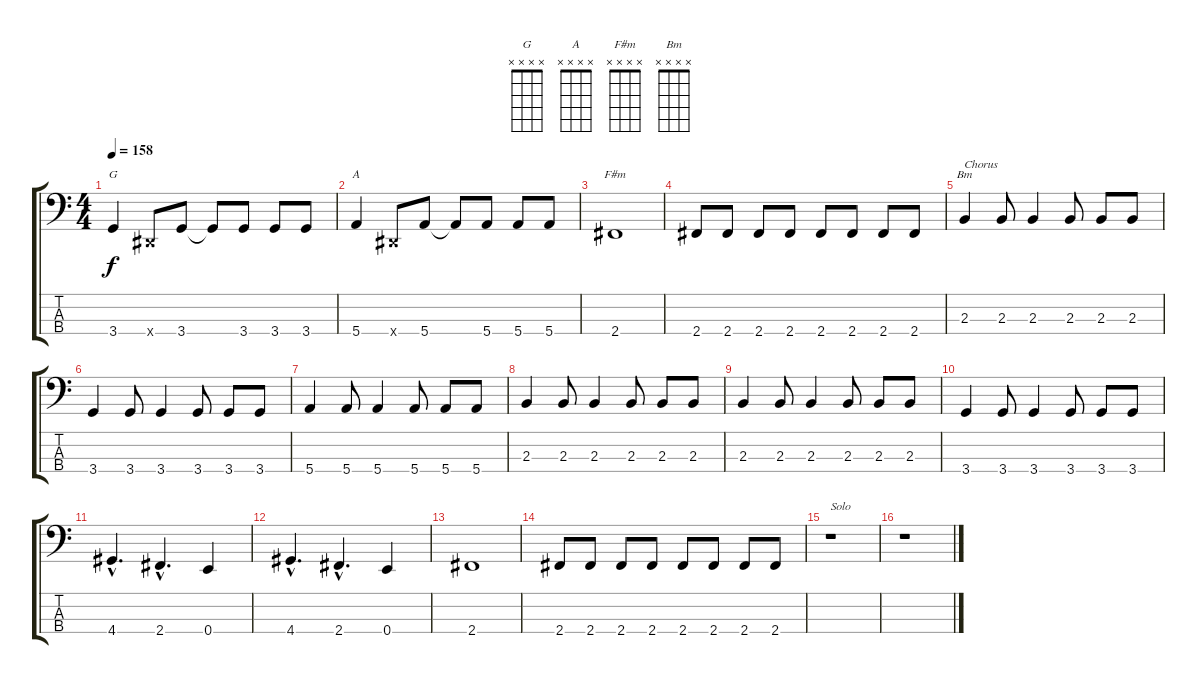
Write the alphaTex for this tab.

\track "" {instrument electricbassfinger}
\staff {score tabs}
\tuning (G2 D2 A1 E1) {hide}
\chord ("G" x x x x) {firstfret 0}
\chord ("A" x x x x) {firstfret 0}
\chord ("F#m" x x x x) {firstfret 0}
\chord ("Bm" x x x x) {firstfret 0}
\ts (4 4)
\tempo 158
\clef f4
\ks c
3.4.4{ch "G" dy f} -1.4{x}.8 3.4.8 3.4{t}.8 3.4.8 3.4.8 3.4.8 |
5.4.4{ch "A"} -1.4{x}.8 5.4.8 5.4{t}.8 5.4.8 5.4.8 5.4.8 |
2.4.1{ch "F#m"} |
2.4.8 2.4.8 2.4.8 2.4.8 2.4.8 2.4.8 2.4.8 2.4.8 |
2.3.4{ch "Bm" txt "Chorus"} 2.3.8 2.3.4 2.3.8 2.3.8 2.3.8 |
3.4.4 3.4.8 3.4.4 3.4.8 3.4.8 3.4.8 |
5.4.4 5.4.8 5.4.4 5.4.8 5.4.8 5.4.8 |
2.3.4 2.3.8 2.3.4 2.3.8 2.3.8 2.3.8 |
2.3.4 2.3.8 2.3.4 2.3.8 2.3.8 2.3.8 |
3.4.4 3.4.8 3.4.4 3.4.8 3.4.8 3.4.8 |
4.4{hac}.4{d} 2.4{hac}.4{d} 0.4.4 |
4.4{hac}.4{d} 2.4{hac}.4{d} 0.4.4 |
2.4.1 |
2.4.8 2.4.8 2.4.8 2.4.8 2.4.8 2.4.8 2.4.8 2.4.8 |
r.1{txt "Solo"} |
r.1
